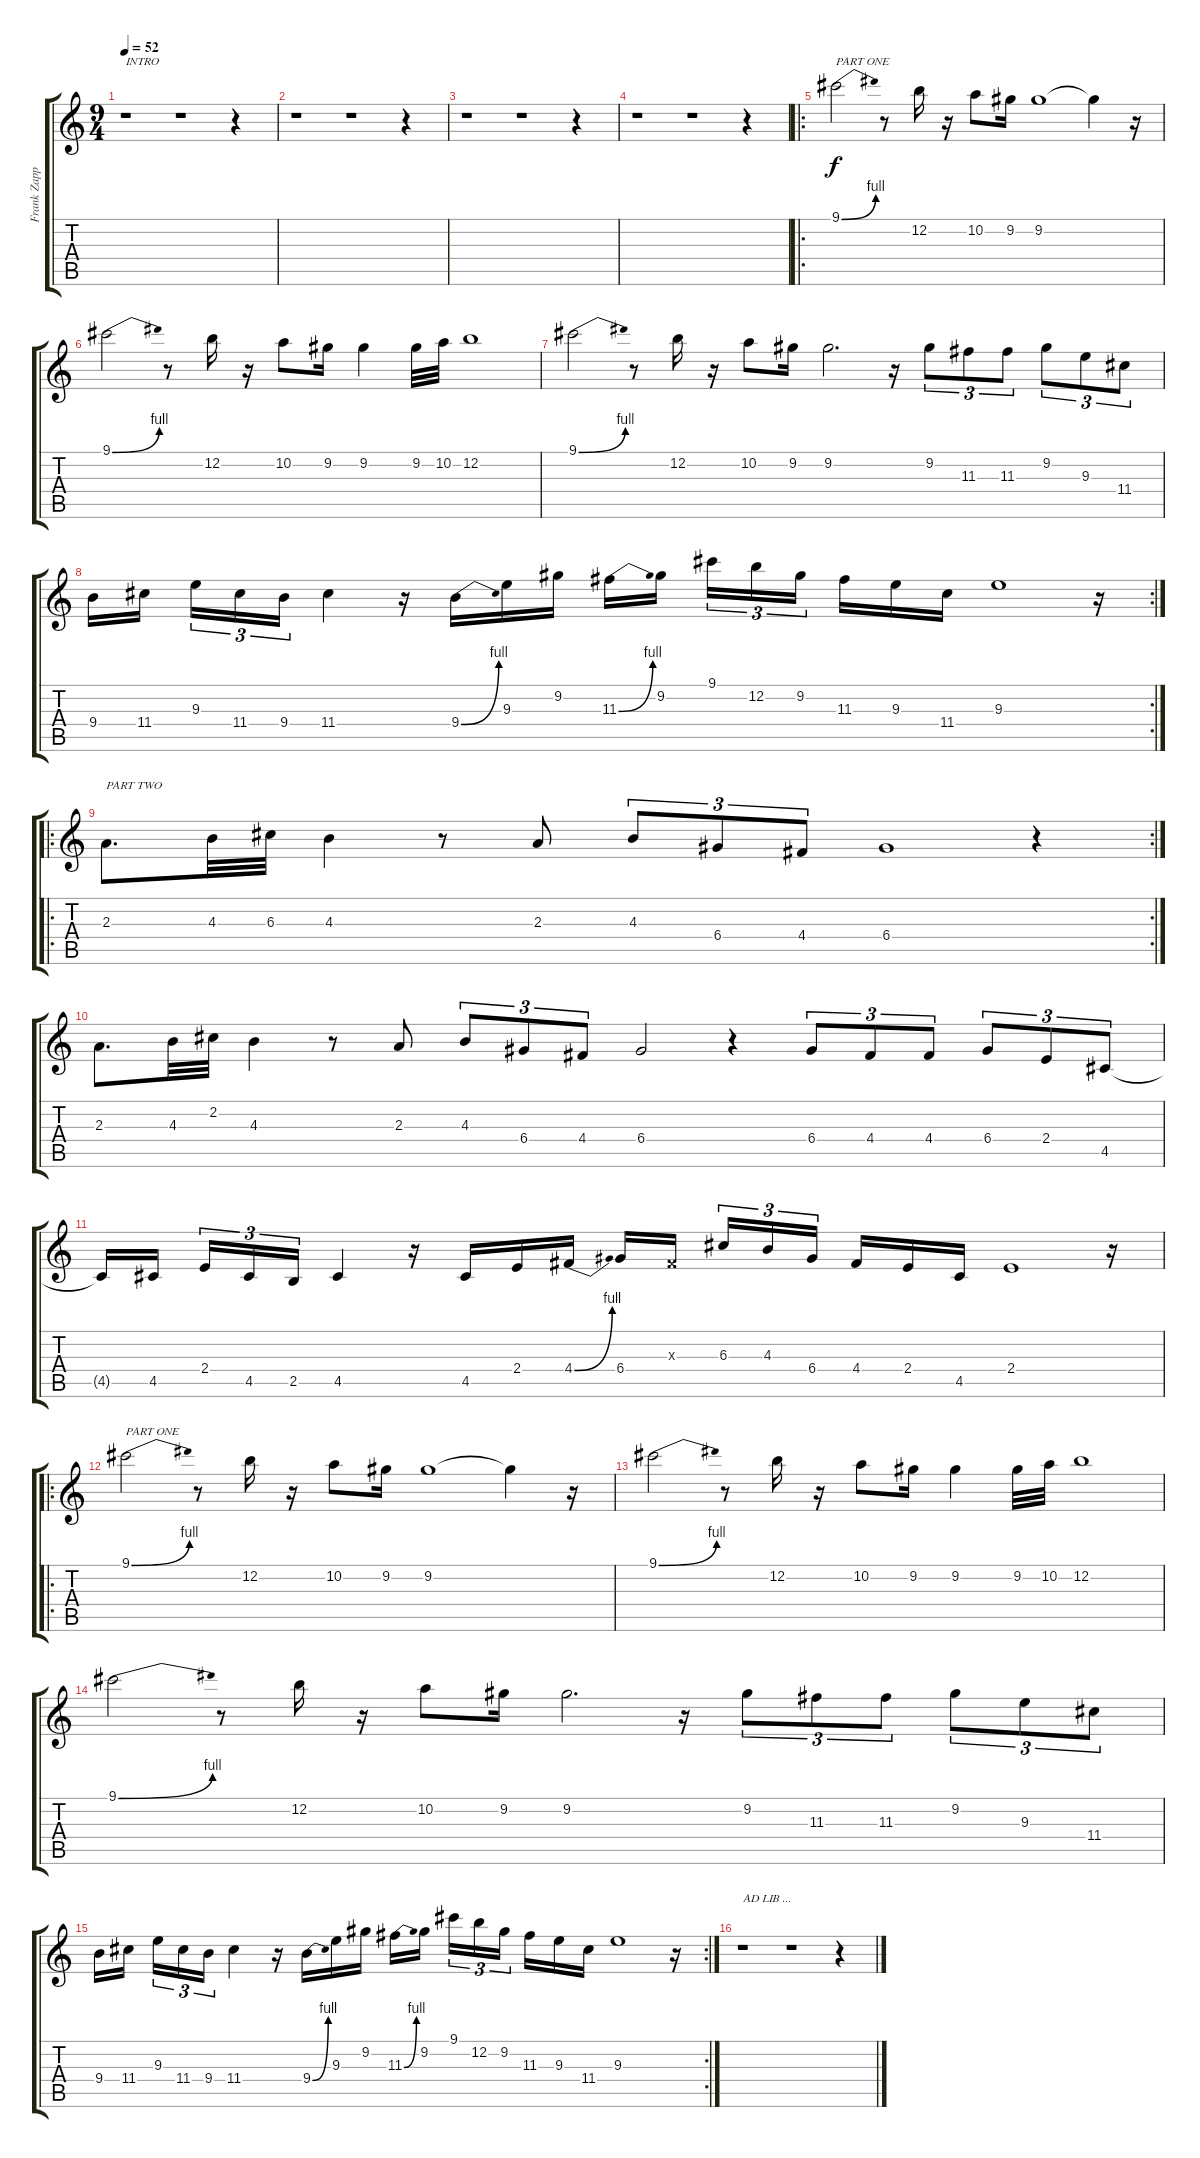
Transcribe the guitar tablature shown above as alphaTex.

\track ("Frank Zappa" "Frank Zapp") {instrument distortionguitar}
\staff {score tabs}
\tuning (E4 B3 G3 D3 A2 E2) {hide}
\ts (9 4)
\tempo 52
\clef g2
\ks c
r.1{txt "INTRO" dy f instrument distortionguitar} r.1 r.4 |
r.1 r.1 r.4 |
r.1 r.1 r.4 |
r.1 r.1 r.4 |
\ro
9.1{be (bend 0 0 60 4)}.2{txt "PART ONE"} r.8 12.2.16 r.16 10.2.8 9.2.16 9.2.1 9.2{t}.4 r.16 |
9.1{be (bend 0 0 60 4)}.2 r.8 12.2.16 r.16 10.2.8 9.2.16 9.2.4 9.2.32 10.2.32 12.2.1 |
9.1{be (bend 0 0 60 4)}.2 r.8 12.2.16 r.16 10.2.8 9.2.16 9.2.2{d} r.16 9.2.8{tu (3 2)} 11.3.8{tu (3 2)} 11.3.8{tu (3 2)} 9.2.8{tu (3 2)} 9.3.8{tu (3 2)} 11.4.8{tu (3 2)} |
\rc 2
9.4.16 11.4.16{beam splitsecondary} 9.3.16{tu (3 2)} 11.4.16{tu (3 2)} 9.4.16{tu (3 2)} 11.4.4 r.16 9.4{be (bend 0 0 60 4)}.16 9.3.16 9.2.16 11.3{be (bend 0 0 60 4)}.16 9.2.16{beam splitsecondary} 9.1.16{tu (3 2)} 12.2.16{tu (3 2)} 9.2.16{tu (3 2) beam splitsecondary} 11.3.16 9.3.16 11.4.16 9.3.1 r.16 |
\ro
\rc 2
2.3.8{d txt "PART TWO"} 4.3.32 6.3.32 4.3.4 r.8 2.3.8 4.3.8{tu (3 2)} 6.4.8{tu (3 2)} 4.4.8{tu (3 2)} 6.4.1 r.4 |
2.3.8{d} 4.3.32 2.2.32 4.3.4 r.8 2.3.8 4.3.8{tu (3 2)} 6.4.8{tu (3 2)} 4.4.8{tu (3 2)} 6.4.2 r.4 6.4.8{tu (3 2)} 4.4.8{tu (3 2)} 4.4.8{tu (3 2)} 6.4.8{tu (3 2)} 2.4.8{tu (3 2)} 4.5.8{tu (3 2)} |
4.5{t}.16 4.5.16{beam splitsecondary} 2.4.16{tu (3 2)} 4.5.16{tu (3 2)} 2.5.16{tu (3 2)} 4.5.4 r.16 4.5.16 2.4.16 4.4{be (bend 0 0 60 4)}.16 6.4.16 -1.3{x}.16{beam splitsecondary} 6.3.16{tu (3 2)} 4.3.16{tu (3 2)} 6.4.16{tu (3 2) beam splitsecondary} 4.4.16 2.4.16 4.5.16 2.4.1 r.16 |
\ro
9.1{be (bend 0 0 60 4)}.2{txt "PART ONE"} r.8 12.2.16 r.16 10.2.8 9.2.16 9.2.1 9.2{t}.4 r.16 |
9.1{be (bend 0 0 60 4)}.2 r.8 12.2.16 r.16 10.2.8 9.2.16 9.2.4 9.2.32 10.2.32 12.2.1 |
9.1{be (bend 0 0 60 4)}.2 r.8 12.2.16 r.16 10.2.8 9.2.16 9.2.2{d} r.16 9.2.8{tu (3 2)} 11.3.8{tu (3 2)} 11.3.8{tu (3 2)} 9.2.8{tu (3 2)} 9.3.8{tu (3 2)} 11.4.8{tu (3 2)} |
\rc 2
9.4.16 11.4.16{beam splitsecondary} 9.3.16{tu (3 2)} 11.4.16{tu (3 2)} 9.4.16{tu (3 2)} 11.4.4 r.16 9.4{be (bend 0 0 60 4)}.16 9.3.16 9.2.16 11.3{be (bend 0 0 60 4)}.16 9.2.16{beam splitsecondary} 9.1.16{tu (3 2)} 12.2.16{tu (3 2)} 9.2.16{tu (3 2) beam splitsecondary} 11.3.16 9.3.16 11.4.16 9.3.1 r.16 |
r.1{txt "AD LIB ..."} r.1 r.4
